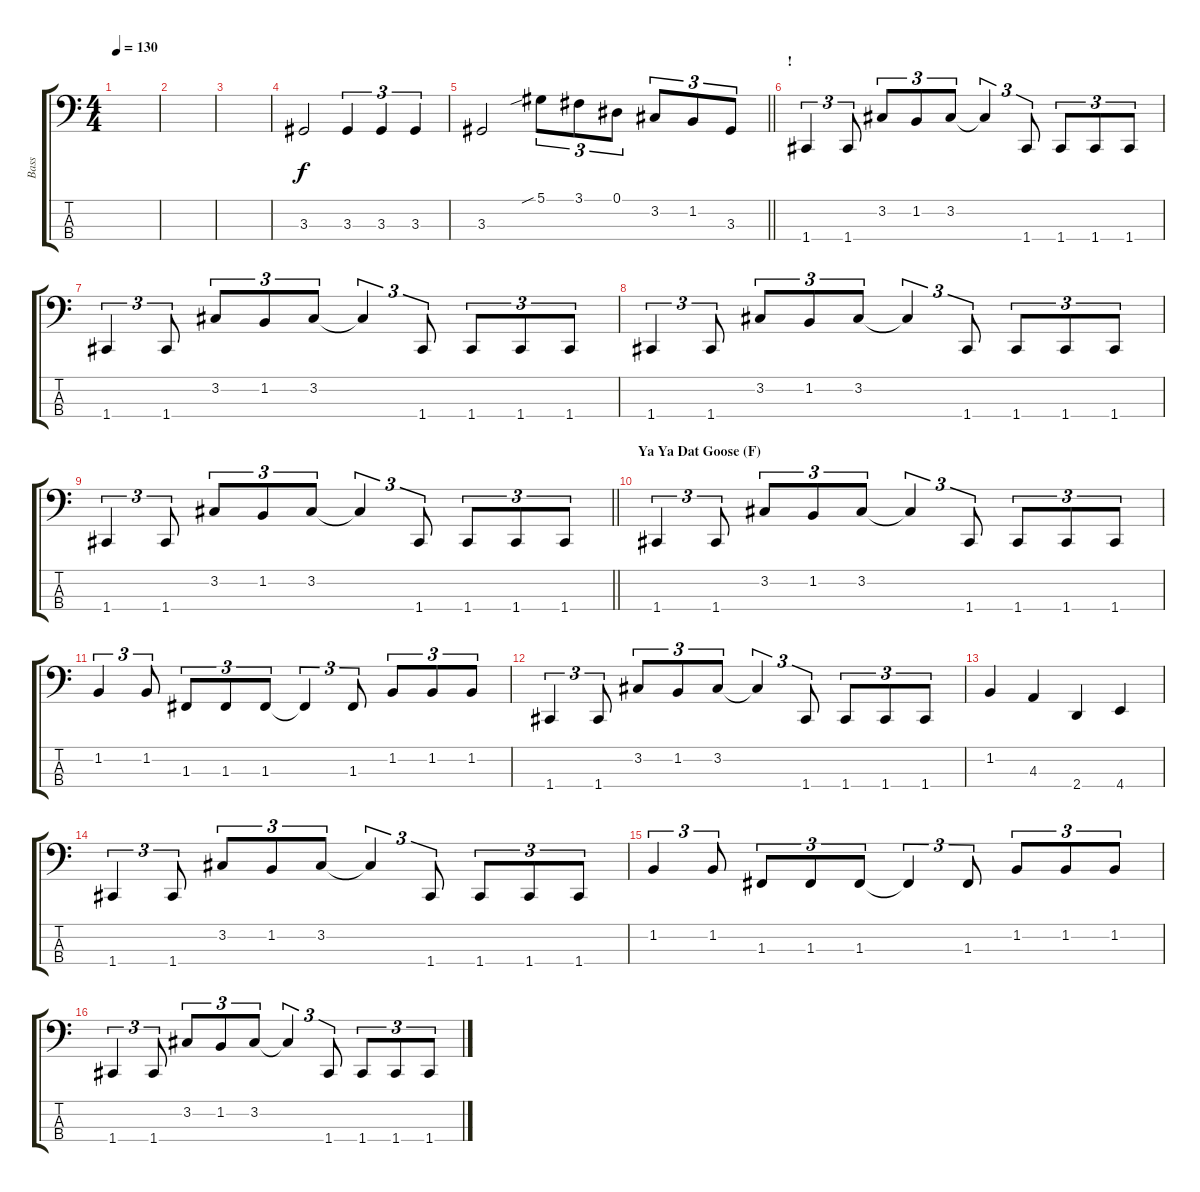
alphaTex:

\track ("Bass" "Bass") {instrument electricbasspick}
\staff {score tabs}
\tuning (Eb2 Bb1 F1 C1) {hide}
\ts (4 4)
\tempo 130
\clef f4
\ks c
|
|
|
3.3.2 3.3.4{tu (3 2)} 3.3.4{tu (3 2)} 3.3.4{tu (3 2)} |
\barLineRight lightlight
3.3.2 5.1{sib}.8{tu (3 2)} 3.1.8{tu (3 2)} 0.1.8{tu (3 2)} 3.2.8{tu (3 2)} 1.2.8{tu (3 2)} 3.3.8{tu (3 2)} |
\section ("" "!")
1.4.4{tu (3 2)} 1.4.8{tu (3 2)} 3.2.8{tu (3 2)} 1.2.8{tu (3 2)} 3.2.8{tu (3 2)} 3.2{t}.4{tu (3 2)} 1.4.8{tu (3 2)} 1.4.8{tu (3 2)} 1.4.8{tu (3 2)} 1.4.8{tu (3 2)} |
1.4.4{tu (3 2)} 1.4.8{tu (3 2)} 3.2.8{tu (3 2)} 1.2.8{tu (3 2)} 3.2.8{tu (3 2)} 3.2{t}.4{tu (3 2)} 1.4.8{tu (3 2)} 1.4.8{tu (3 2)} 1.4.8{tu (3 2)} 1.4.8{tu (3 2)} |
1.4.4{tu (3 2)} 1.4.8{tu (3 2)} 3.2.8{tu (3 2)} 1.2.8{tu (3 2)} 3.2.8{tu (3 2)} 3.2{t}.4{tu (3 2)} 1.4.8{tu (3 2)} 1.4.8{tu (3 2)} 1.4.8{tu (3 2)} 1.4.8{tu (3 2)} |
\barLineRight lightlight
1.4.4{tu (3 2)} 1.4.8{tu (3 2)} 3.2.8{tu (3 2)} 1.2.8{tu (3 2)} 3.2.8{tu (3 2)} 3.2{t}.4{tu (3 2)} 1.4.8{tu (3 2)} 1.4.8{tu (3 2)} 1.4.8{tu (3 2)} 1.4.8{tu (3 2)} |
\section ("" "Ya Ya Dat Goose (F)")
1.4.4{tu (3 2)} 1.4.8{tu (3 2)} 3.2.8{tu (3 2)} 1.2.8{tu (3 2)} 3.2.8{tu (3 2)} 3.2{t}.4{tu (3 2)} 1.4.8{tu (3 2)} 1.4.8{tu (3 2)} 1.4.8{tu (3 2)} 1.4.8{tu (3 2)} |
1.2.4{tu (3 2)} 1.2.8{tu (3 2)} 1.3.8{tu (3 2)} 1.3.8{tu (3 2)} 1.3.8{tu (3 2)} 1.3{t}.4{tu (3 2)} 1.3.8{tu (3 2)} 1.2.8{tu (3 2)} 1.2.8{tu (3 2)} 1.2.8{tu (3 2)} |
1.4.4{tu (3 2)} 1.4.8{tu (3 2)} 3.2.8{tu (3 2)} 1.2.8{tu (3 2)} 3.2.8{tu (3 2)} 3.2{t}.4{tu (3 2)} 1.4.8{tu (3 2)} 1.4.8{tu (3 2)} 1.4.8{tu (3 2)} 1.4.8{tu (3 2)} |
1.2.4 4.3.4 2.4.4 4.4.4 |
1.4.4{tu (3 2)} 1.4.8{tu (3 2)} 3.2.8{tu (3 2)} 1.2.8{tu (3 2)} 3.2.8{tu (3 2)} 3.2{t}.4{tu (3 2)} 1.4.8{tu (3 2)} 1.4.8{tu (3 2)} 1.4.8{tu (3 2)} 1.4.8{tu (3 2)} |
1.2.4{tu (3 2)} 1.2.8{tu (3 2)} 1.3.8{tu (3 2)} 1.3.8{tu (3 2)} 1.3.8{tu (3 2)} 1.3{t}.4{tu (3 2)} 1.3.8{tu (3 2)} 1.2.8{tu (3 2)} 1.2.8{tu (3 2)} 1.2.8{tu (3 2)} |
1.4.4{tu (3 2)} 1.4.8{tu (3 2)} 3.2.8{tu (3 2)} 1.2.8{tu (3 2)} 3.2.8{tu (3 2)} 3.2{t}.4{tu (3 2)} 1.4.8{tu (3 2)} 1.4.8{tu (3 2)} 1.4.8{tu (3 2)} 1.4.8{tu (3 2)}
